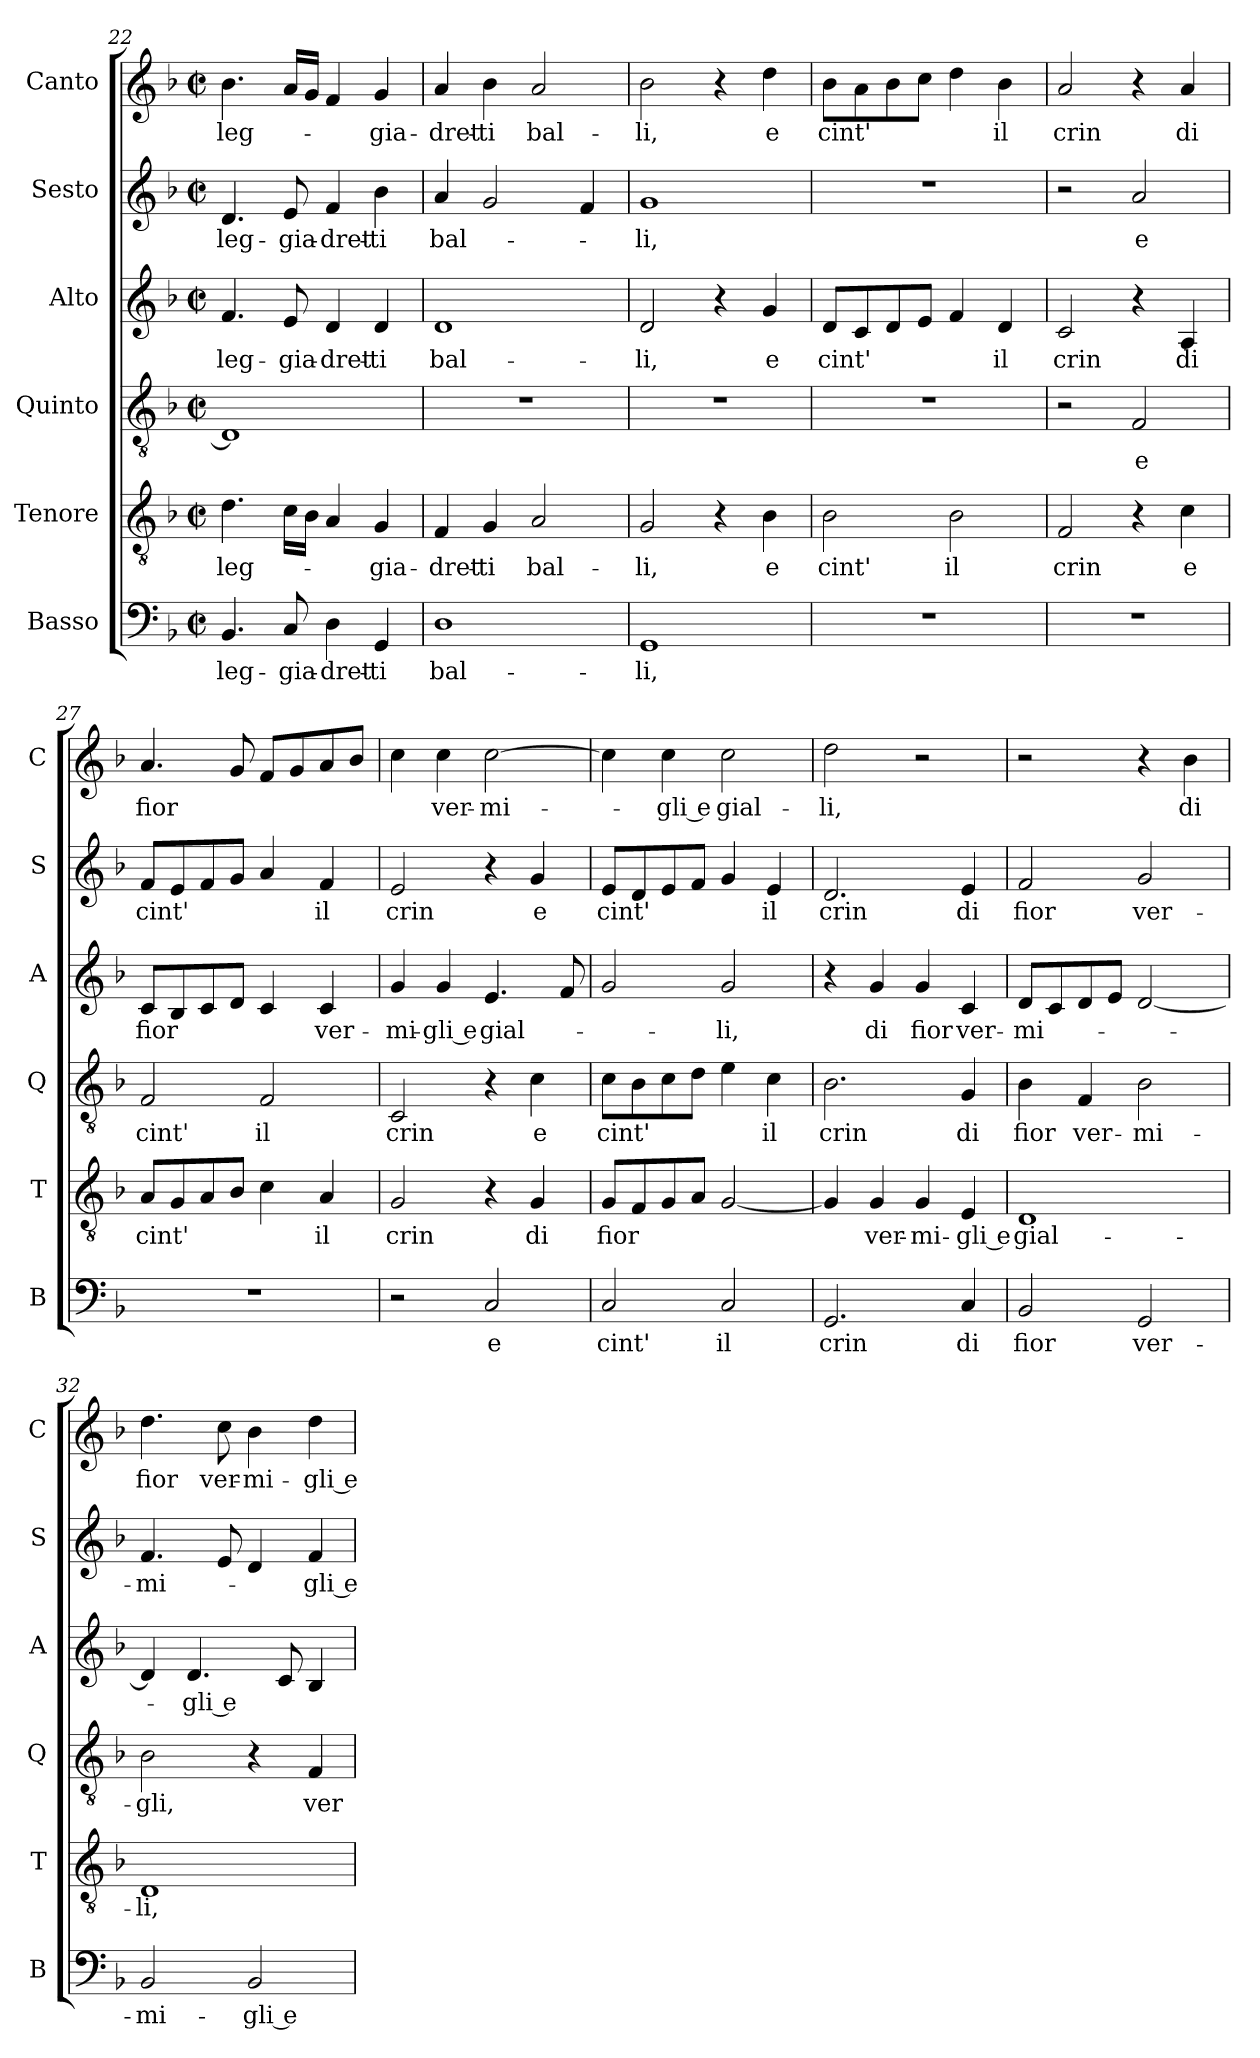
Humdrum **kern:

**kern	**text	**kern	**text	**kern	**text	**kern	**text	**kern	**text	**kern	**text
*part6	*part6	*part5	*part5	*part4	*part4	*part3	*part3	*part2	*part2	*part1	*part1
*staff6	*staff6	*staff5	*staff5	*staff4	*staff4	*staff3	*staff3	*staff2	*staff2	*staff1	*staff1
*I"Basso	*	*I"Tenore	*	*I"Quinto	*	*I"Alto	*	*I"Sesto	*	*I"Canto	*
*I'B	*	*I'T	*	*I'Q	*	*I'A	*	*I'S	*	*I'C	*
*clefF4	*	*clefGv2	*	*clefGv2	*	*clefG2	*	*clefG2	*	*clefG2	*
*k[b-]	*	*k[b-]	*	*k[b-]	*	*k[b-]	*	*k[b-]	*	*k[b-]	*
*F:	*	*F:	*	*F:	*	*F:	*	*F:	*	*F:	*
*M2/2	*	*M2/2	*	*M2/2	*	*M2/2	*	*M2/2	*	*M2/2	*
*met(c|)	*	*met(c|)	*	*met(c|)	*	*met(c|)	*	*met(c|)	*	*met(c|)	*
=22	=22	=22	=22	=22	=22	=22	=22	=22	=22	=22	=22
!	!LO:LY:b	!	!LO:LY:b	!	!	!	!LO:LY:b	!	!LO:LY:b	!	!LO:LY:b
4.BB-/	leg-	4.d\	leg-	1D]	.	4.f/	leg-	4.d/	leg-	4.b-\	leg-
!	!LO:LY:b	!	!	!	!	!	!LO:LY:b	!	!LO:LY:b	!	!
8C/	-gia-	16c\LL	.	.	.	8e/	-gia-	8e/	-gia-	16a/LL	.
.	.	16B-\JJ	.	.	.	.	.	.	.	16g/JJ	.
!	!LO:LY:b	!	!	!	!	!	!LO:LY:b	!	!LO:LY:b	!	!
4D\	-dret-	4A/	.	.	.	4d/	-dret-	4f/	-dret-	4f/	.
!	!LO:LY:b	!	!LO:LY:b	!	!	!	!LO:LY:b	!	!LO:LY:b	!	!LO:LY:b
4GG/	-ti	4G/	-gia-	.	.	4d/	-ti	4b-\	-ti	4g/	-gia-
!!LO:LB:g=z
=23	=23	=23	=23	=23	=23	=23	=23	=23	=23	=23	=23
!	!LO:LY:b	!	!LO:LY:b	!	!	!	!LO:LY:b	!	!LO:LY:b	!	!LO:LY:b
1D	bal-	4F/	-dret-	1r	.	1d	bal-	4a/	bal-	4a/	-dret-
!	!	!	!LO:LY:b	!	!	!	!	!	!	!	!LO:LY:b
.	.	4G/	-ti	.	.	.	.	2g/	.	4b-\	-ti
!	!	!	!LO:LY:b	!	!	!	!	!	!	!	!LO:LY:b
.	.	2A/	bal-	.	.	.	.	.	.	2a/	bal-
.	.	.	.	.	.	.	.	4f/	.	.	.
=24	=24	=24	=24	=24	=24	=24	=24	=24	=24	=24	=24
!	!LO:LY:b	!	!LO:LY:b	!	!	!	!LO:LY:b	!	!LO:LY:b	!	!LO:LY:b
1GG	-li,	2G/	-li,	1r	.	2d/	-li,	1g	-li,	2b-\	-li,
.	.	4r	.	.	.	4r	.	.	.	4r	.
!	!	!	!LO:LY:b	!	!	!	!LO:LY:b	!	!	!	!LO:LY:b
.	.	4B-\	e	.	.	4g/	e	.	.	4dd\	e
=25	=25	=25	=25	=25	=25	=25	=25	=25	=25	=25	=25
!	!	!	!LO:LY:b	!	!	!	!LO:LY:b	!	!	!	!LO:LY:b
1r	.	2B-\	cint'	1r	.	8d/L	cint'	1r	.	8b-\L	cint'
.	.	.	.	.	.	8c/	.	.	.	8a\	.
.	.	.	.	.	.	8d/	.	.	.	8b-\	.
.	.	.	.	.	.	8e/J	.	.	.	8cc\J	.
!	!	!	!LO:LY:b	!	!	!	!	!	!	!	!
.	.	2B-\	il	.	.	4f/	.	.	.	4dd\	.
!	!	!	!	!	!	!	!LO:LY:b	!	!	!	!LO:LY:b
.	.	.	.	.	.	4d/	il	.	.	4b-\	il
=26	=26	=26	=26	=26	=26	=26	=26	=26	=26	=26	=26
!	!	!	!LO:LY:b	!	!	!	!LO:LY:b	!	!	!	!LO:LY:b
1r	.	2F/	crin	2r	.	2c/	crin	2r	.	2a/	crin
!	!	!	!	!	!LO:LY:b	!	!	!	!LO:LY:b	!	!
.	.	4r	.	2F/	e	4r	.	2a/	e	4r	.
!	!	!	!LO:LY:b	!	!	!	!LO:LY:b	!	!	!	!LO:LY:b
.	.	4c\	e	.	.	4A/	di	.	.	4a/	di
=27	=27	=27	=27	=27	=27	=27	=27	=27	=27	=27	=27
!	!	!	!LO:LY:b	!	!LO:LY:b	!	!LO:LY:b	!	!LO:LY:b	!	!LO:LY:b
1r	.	8A/L	cint'	2F/	cint'	8c/L	fior	8f/L	cint'	4.a/	fior
.	.	8G/	.	.	.	8B-/	.	8e/	.	.	.
.	.	8A/	.	.	.	8c/	.	8f/	.	.	.
.	.	8B-/J	.	.	.	8d/J	.	8g/J	.	8g/	.
!	!	!	!	!	!LO:LY:b	!	!	!	!	!	!
.	.	4c\	.	2F/	il	4c/	.	4a/	.	8f/L	.
.	.	.	.	.	.	.	.	.	.	8g/	.
!	!	!	!LO:LY:b	!	!	!	!LO:LY:b	!	!LO:LY:b	!	!
.	.	4A/	il	.	.	4c/	ver-	4f/	il	8a/	.
.	.	.	.	.	.	.	.	.	.	8b-/J	.
!!LO:PB:g=z
=28	=28	=28	=28	=28	=28	=28	=28	=28	=28	=28	=28
!	!	!	!LO:LY:b	!	!LO:LY:b	!	!LO:LY:b	!	!LO:LY:b	!	!
2r	.	2G/	crin	2C/	crin	4g/	-mi-	2e/	crin	4cc\	.
!	!	!	!	!	!	!	!LO:LY:b	!	!	!	!LO:LY:b
.	.	.	.	.	.	4g/	-gli e	.	.	4cc\	ver-
!	!LO:LY:b	!	!	!	!	!	!LO:LY:b	!	!	!	!LO:LY:b
2C/	e	4r	.	4r	.	4.e/	gial-	4r	.	[2cc\	-mi-
!	!	!	!LO:LY:b	!	!LO:LY:b	!	!	!	!LO:LY:b	!	!
.	.	4G/	di	4c\	e	.	.	4g/	e	.	.
.	.	.	.	.	.	8f/	.	.	.	.	.
=29	=29	=29	=29	=29	=29	=29	=29	=29	=29	=29	=29
!	!LO:LY:b	!	!LO:LY:b	!	!LO:LY:b	!	!	!	!LO:LY:b	!	!
2C/	cint'	8G/L	fior	8c\L	cint'	2g/	.	8e/L	cint'	4cc\]	.
.	.	8F/	.	8B-\	.	.	.	8d/	.	.	.
!	!	!	!	!	!	!	!	!	!	!	!LO:LY:b
.	.	8G/	.	8c\	.	.	.	8e/	.	4cc\	-gli e
.	.	8A/J	.	8d\J	.	.	.	8f/J	.	.	.
!	!LO:LY:b	!	!	!	!	!	!LO:LY:b	!	!	!	!LO:LY:b
2C/	il	[2G/	.	4e\	.	2g/	-li,	4g/	.	2cc\	gial-
!	!	!	!	!	!LO:LY:b	!	!	!	!LO:LY:b	!	!
.	.	.	.	4c\	il	.	.	4e/	il	.	.
=30	=30	=30	=30	=30	=30	=30	=30	=30	=30	=30	=30
!	!LO:LY:b	!	!	!	!LO:LY:b	!	!	!	!LO:LY:b	!	!LO:LY:b
2.GG/	crin	4G/]	.	2.B-\	crin	4r	.	2.d/	crin	2dd\	-li,
!	!	!	!LO:LY:b	!	!	!	!LO:LY:b	!	!	!	!
.	.	4G/	ver-	.	.	4g/	di	.	.	.	.
!	!	!	!LO:LY:b	!	!	!	!LO:LY:b	!	!	!	!
.	.	4G/	-mi-	.	.	4g/	fior	.	.	2r	.
!	!LO:LY:b	!	!LO:LY:b	!	!LO:LY:b	!	!LO:LY:b	!	!LO:LY:b	!	!
4C/	di	4E/	-gli e	4G/	di	4c/	ver-	4e/	di	.	.
=31	=31	=31	=31	=31	=31	=31	=31	=31	=31	=31	=31
!	!LO:LY:b	!	!LO:LY:b	!	!LO:LY:b	!	!LO:LY:b	!	!LO:LY:b	!	!
2BB-/	fior	1D	gial-	4B-\	fior	8d/L	-mi-	2f/	fior	2r	.
.	.	.	.	.	.	8c/	.	.	.	.	.
!	!	!	!	!	!LO:LY:b	!	!	!	!	!	!
.	.	.	.	4F/	ver-	8d/	.	.	.	.	.
.	.	.	.	.	.	8e/J	.	.	.	.	.
!	!LO:LY:b	!	!	!	!LO:LY:b	!	!	!	!LO:LY:b	!	!
2GG/	ver-	.	.	2B-\	-mi-	[2d/	.	2g/	ver-	4r	.
!	!	!	!	!	!	!	!	!	!	!	!LO:LY:b
.	.	.	.	.	.	.	.	.	.	4b-\	di
=32	=32	=32	=32	=32	=32	=32	=32	=32	=32	=32	=32
!	!LO:LY:b	!	!LO:LY:b	!	!LO:LY:b	!	!	!	!LO:LY:b	!	!LO:LY:b
2BB-/	-mi-	1D	-li,	2B-\	-gli,	4d/]	.	4.f/	-mi-	4.dd\	fior
!	!	!	!	!	!	!	!LO:LY:b	!	!	!	!
.	.	.	.	.	.	4.d/	-gli e	.	.	.	.
!	!	!	!	!	!	!	!	!	!	!	!LO:LY:b
.	.	.	.	.	.	.	.	8e/	.	8cc\	ver-
!	!LO:LY:b	!	!	!	!	!	!	!	!	!	!LO:LY:b
2BB-/	-gli e	.	.	4r	.	.	.	4d/	.	4b-\	-mi-
.	.	.	.	.	.	8c/	.	.	.	.	.
!	!	!	!	!	!LO:LY:b	!	!	!	!LO:LY:b	!	!LO:LY:b
.	.	.	.	4F/	ver-	4B-/	.	4f/	-gli e	4dd\	-gli e
=	=	=	=	=	=	=	=	=	=	=	=
*-	*-	*-	*-	*-	*-	*-	*-	*-	*-	*-	*-
